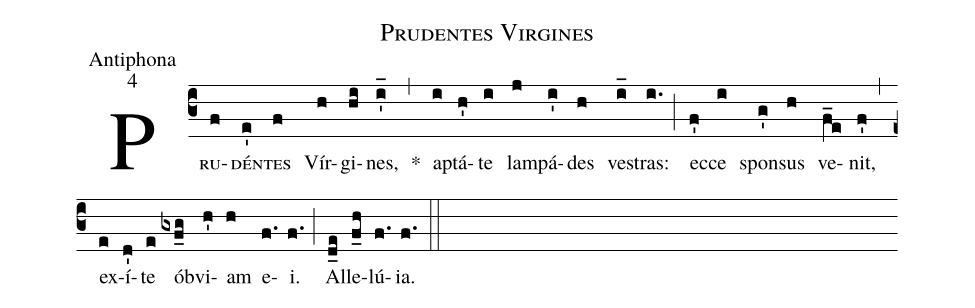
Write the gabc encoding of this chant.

name:Prudentes Virgines;
office-part:Antiphona;
mode:4;
%%
(c3) P<sc>ru(f)dén(e')tes</sc>(f) Vír(h)gi(hi)nes,(i'_) *(,) ap(i)tá(h')te(i) lam(j)pá(i')des(h) ve(i_)stras:(i.) (;) ec(f'')ce(i) spon(g')sus(h) ve(f_e)nit,(f') (,) ex(e)í(d')te(e) ób(gxf_g)vi(h')am(h) e(f.)i.(f.) (;) Al(d_e)le(f_h)lú(f.)ia.(f.) (::)
